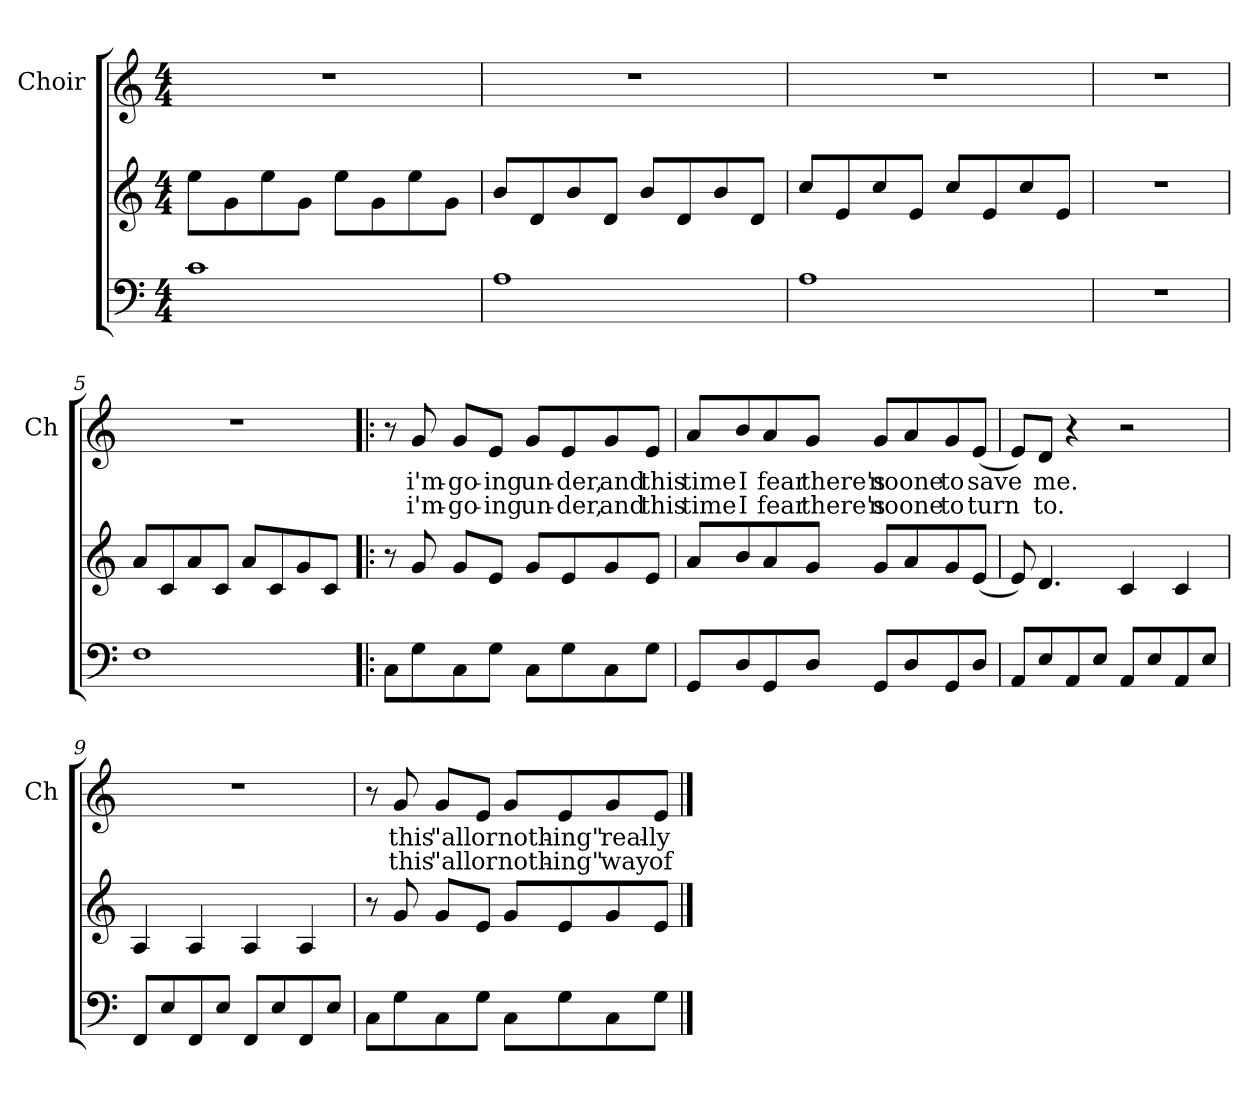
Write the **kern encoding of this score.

**kern	**kern	**kern	**text	**text
*part2	*part2	*part1	*part1	*part1
*staff3	*staff2	*staff1	*staff1	*staff1
*	*	*I"Choir	*	*
*	*	*I'Ch	*	*
*clefF4	*clefG2	*clefG2	*	*
*k[]	*k[]	*k[]	*	*
*M4/4	*M4/4	*M4/4	*	*
=1	=1	=1	=1	=1
1c	8ee\L	1r	.	.
.	8g\	.	.	.
.	8ee\	.	.	.
.	8g\J	.	.	.
.	8ee\L	.	.	.
.	8g\	.	.	.
.	8ee\	.	.	.
.	8g\J	.	.	.
=2	=2	=2	=2	=2
1A	8b/L	1r	.	.
.	8d/	.	.	.
.	8b/	.	.	.
.	8d/J	.	.	.
.	8b/L	.	.	.
.	8d/	.	.	.
.	8b/	.	.	.
.	8d/J	.	.	.
=3	=3	=3	=3	=3
1A	8cc/L	1r	.	.
.	8e/	.	.	.
.	8cc/	.	.	.
.	8e/J	.	.	.
.	8cc/L	.	.	.
.	8e/	.	.	.
.	8cc/	.	.	.
.	8e/J	.	.	.
=4	=4	=4	=4	=4
1r	1r	1r	.	.
!!LO:LB:g=z
=5	=5	=5	=5	=5
1F	8a/L	1r	.	.
.	8c/	.	.	.
.	8a/	.	.	.
.	8c/J	.	.	.
.	8a/L	.	.	.
.	8c/	.	.	.
.	8g/	.	.	.
.	8c/J	.	.	.
=6!|:	=6!|:	=6!|:	=6!|:	=6!|:
8C\L	8r	8r	.	.
8G\	8g/	8g/	i'm-	i'm-
8C\	8g/L	8g/L	go-	go-
8G\J	8e/J	8e/J	-ing	-ing
8C\L	8g/L	8g/L	un-	un-
8G\	8e/	8e/	-der,	-der,
8C\	8g/	8g/	and	and
8G\J	8e/J	8e/J	this	this
=7	=7	=7	=7	=7
8GG/L	8a/L	8a/L	time	time
8D/	8b/	8b/	I	I
8GG/	8a/	8a/	fear	fear
8D/J	8g/J	8g/J	there's	there's
8GG/L	8g/L	8g/L	no	no
8D/	8a/	8a/	one	one
8GG/	8g/	8g/	to	to
8D/J	(<8e/J	(<8e/J	save	turn
!!LO:LB:g=z
=8	=8	=8	=8	=8
8AA/L	8e/)	8e/L)	.	.
8E/	4.d/	8d/J	-me.	-to.
8AA/	.	4r	.	.
8E/J	.	.	.	.
8AA/L	4c/	2r	.	.
8E/	.	.	.	.
8AA/	4c/	.	.	.
8E/J	.	.	.	.
=9	=9	=9	=9	=9
8FF/L	4A/	1r	.	.
8E/	.	.	.	.
8FF/	4A/	.	.	.
8E/J	.	.	.	.
8FF/L	4A/	.	.	.
8E/	.	.	.	.
8FF/	4A/	.	.	.
8E/J	.	.	.	.
=10	=10	=10	=10	=10
8C\L	8r	8r	.	.
8G\	8g/	8g/	this	this
8C\	8g/L	8g/L	"all	"all
8G\J	8e/J	8e/J	or	or
8C\L	8g/L	8g/L	noth-	noth-
8G\	8e/	8e/	-ing"	-ing"
8C\	8g/	8g/	real-	way
8G\J	8e/J	8e/J	-ly	of
==	==	==	==	==
*-	*-	*-	*-	*-
